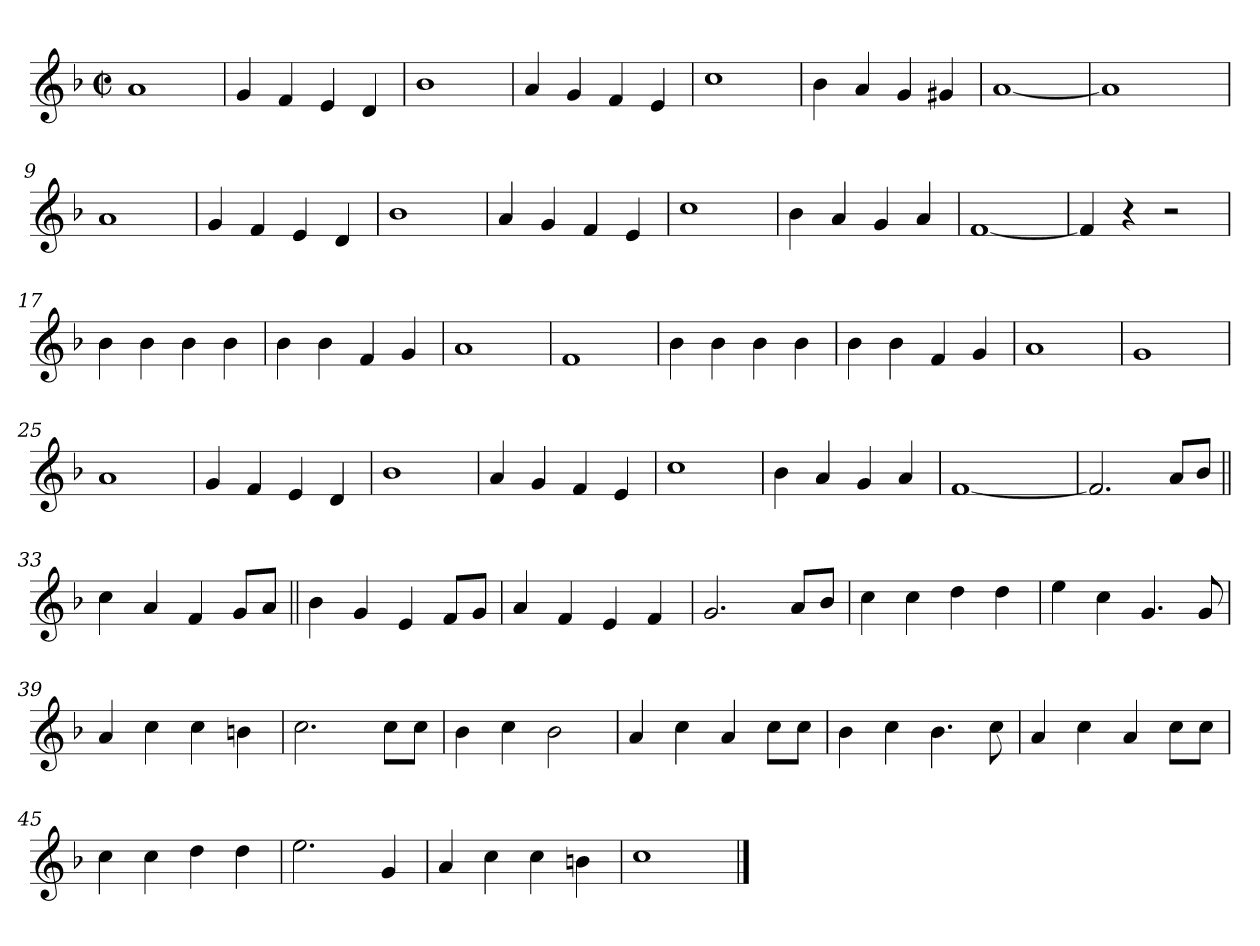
**kern
*part1
*staff1
*clefG2
*k[b-]
*F:
*M2/2
*met(c|)
=1
1a
=2
4g/
4f/
4e/
4d/
=3
1b-
=4
4a/
4g/
4f/
4e/
=5
1cc
=6
4b-\
4a/
4g/
4g#X/
=7
[1a
=8
*^
1a]	2ryy
.	2ryy
*v	*v
!!LO:LB:g=z
=9
1a
=10
4g/
4f/
4e/
4d/
=11
1b-
=12
4a/
4g/
4f/
4e/
=13
1cc
=14
4b-\
4a/
4g/
4a/
=15
[1f
=16
4f/]
4r
2r
!!LO:LB:g=z
=17
4b-\
4b-\
4b-\
4b-\
=18
4b-\
4b-\
4f/
4g/
=19
1a
=20
1f
=21
4b-\
4b-\
4b-\
4b-\
=22
4b-\
4b-\
4f/
4g/
=23
1a
=24
1g
!!LO:LB:g=z
=25
1a
=26
4g/
4f/
4e/
4d/
=27
1b-
=28
4a/
4g/
4f/
4e/
=29
1cc
=30
4b-\
4a/
4g/
4a/
=31
*^
[1f	2ryy
.	2ryy
*v	*v
=32
2.f/]
8a/L
8b-/J
=33||
4cc\
4a/
4f/
8g/L
8a/J
!!LO:LB:g=z
=34||
4b-\
4g/
4e/
8f/L
8g/J
=35
4a/
4f/
4e/
4f/
=36
2.g/
8a/L
8b-/J
=37
4cc\
4cc\
4dd\
4dd\
=38
4ee\
4cc\
4.g/
8g/
=39
4a/
4cc\
4cc\
4bn\
=40
2.cc\
8cc\L
8cc\J
!!LO:LB:g=z
=41
4b-\
4cc\
2b-\
=42
4a/
4cc\
4a/
8cc\L
8cc\J
=43
4b-\
4cc\
4.b-\
8cc\
=44
4a/
4cc\
4a/
8cc\L
8cc\J
=45
4cc\
4cc\
4dd\
4dd\
=46
2.ee\
4g/
=47
4a/
4cc\
4cc\
4bn\
=48
1cc
==
*-
